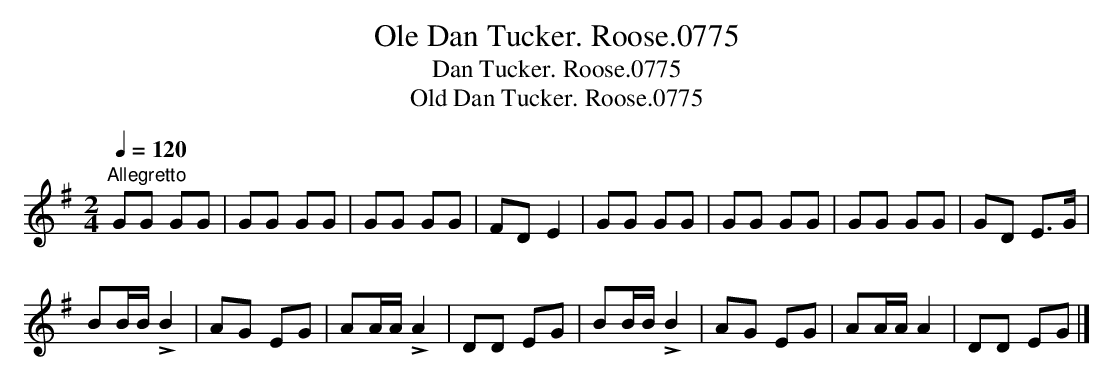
X:1
T:Dan Tucker. Roose.0775, Ole
T:Dan Tucker. Roose.0775
T:Dan Tucker. Roose.0775, Old
M:2/4
L:1/8
Q:1/4=120
K:G
"Allegretto"
GG GG | GG GG | GG GG | FDE2 |\\
GG GG | GG GG | GG GG | GD E>G |
BB/B/ !>!B2 | AG EG | AA/A/ !>!A2 | DD EG |\\
BB/B/ !>!B2 | AG EG | AA/A/ A2 | DD EG |]
